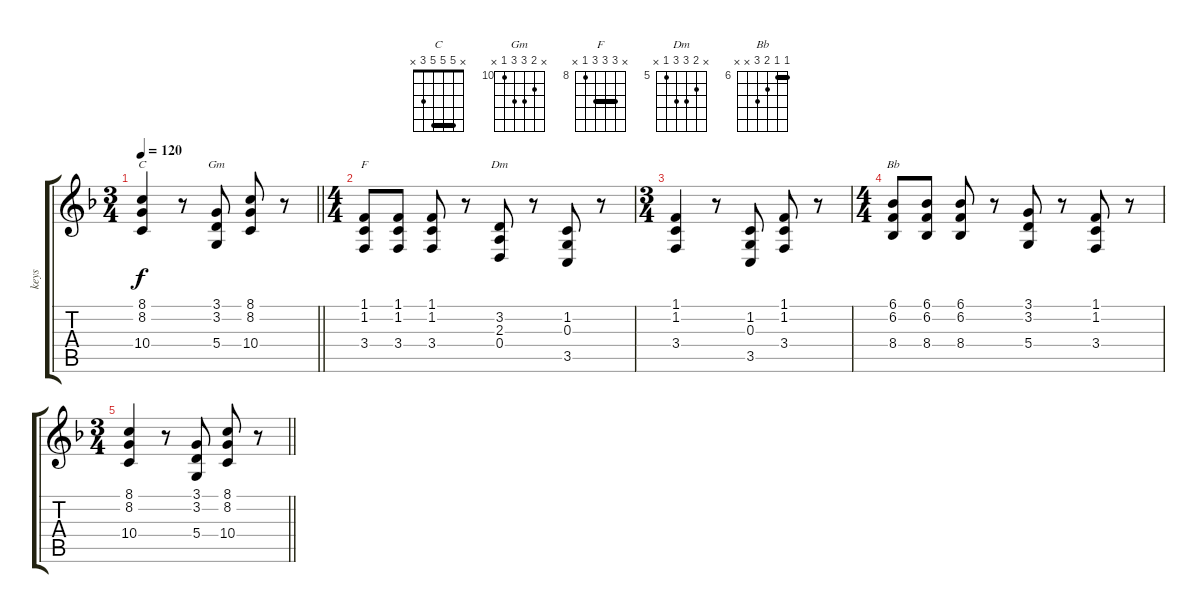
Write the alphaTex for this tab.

\track ("keys" "keys") {instrument synthstrings1}
\staff {score tabs}
\tuning (E4 B3 G3 D3 A2 E2) {hide}
\chord ("C" x 5 5 5 3 x) {barre 5}
\chord ("Gm" x 11 12 12 10 x) {firstfret 10}
\chord ("F" x 10 10 10 8 x) {firstfret 8 barre 10}
\chord ("Dm" x 6 7 7 5 x) {firstfret 5}
\chord ("Bb" 6 6 7 8 x x) {firstfret 6 barre 6}
\ts (3 4)
\tempo 120
\clef g2
\barLineRight lightlight
\ks f
(8.1 8.2 10.4).4{ch "C" dy f} r.8 (3.1 3.2 5.4).8{ch "Gm"} (8.1 8.2 10.4).8 r.8 |
\ts (4 4)
(1.1 1.2 3.4).8{ch "F"} (1.1 1.2 3.4).8 (1.1 1.2 3.4).8 r.8 (3.2 2.3 0.4).8{ch "Dm"} r.8 (1.2 0.3 3.5).8 r.8 |
\ts (3 4)
(1.1 1.2 3.4).4 r.8 (1.2 0.3 3.5).8 (1.1 1.2 3.4).8 r.8 |
\ts (4 4)
(6.1 6.2 8.4).8{ch "Bb"} (6.1 6.2 8.4).8 (6.1 6.2 8.4).8 r.8 (3.1 3.2 5.4).8 r.8 (1.1 1.2 3.4).8 r.8 |
\ts (3 4)
\barLineRight lightlight
(8.1 8.2 10.4).4 r.8 (3.1 3.2 5.4).8 (8.1 8.2 10.4).8 r.8
